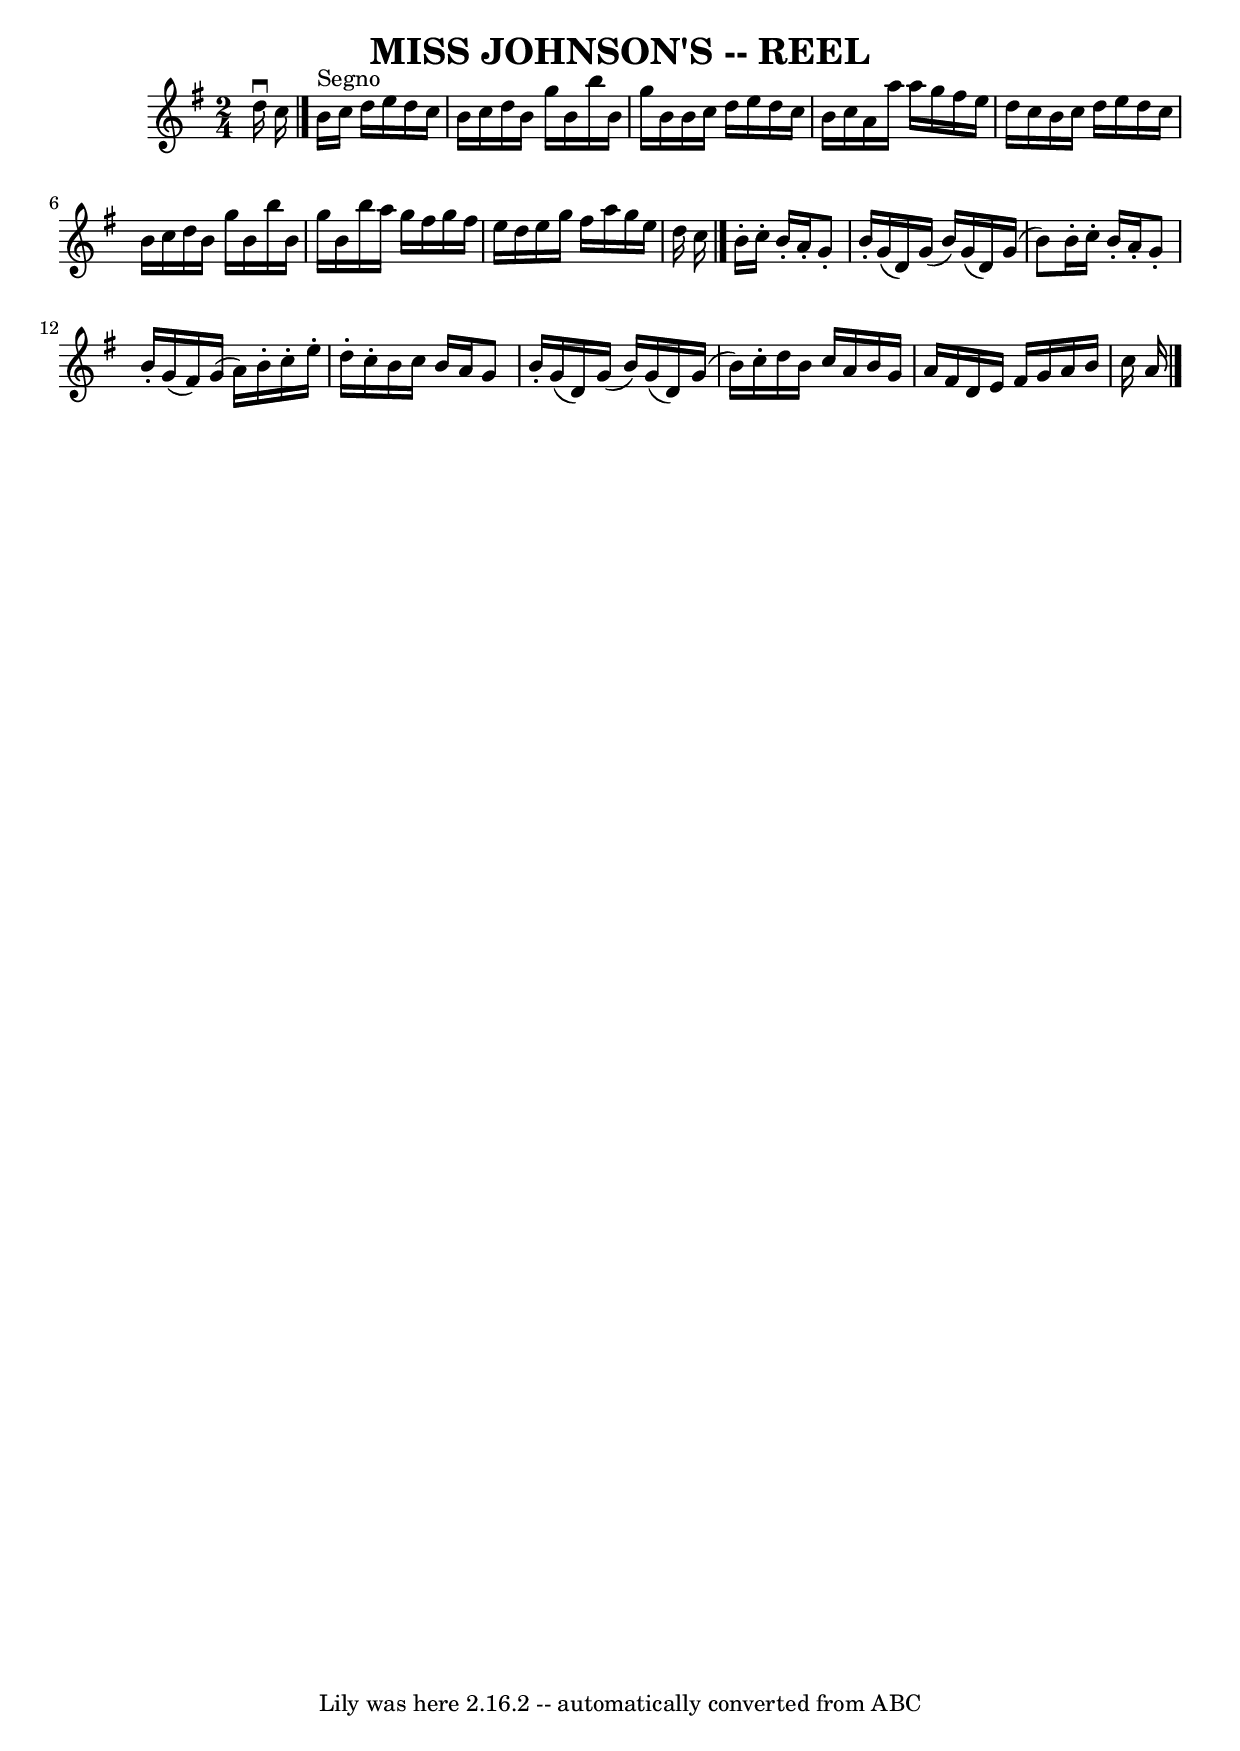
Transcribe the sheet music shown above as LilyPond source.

\version "2.16.2"
\include "Mammoth.ily"
\header {
  %% book = "Ryan's Mammoth Collection of Fiddle Tunes"
  crossRefNumber = "1"
  footnotes = ""
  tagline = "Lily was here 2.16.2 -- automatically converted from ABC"
  title = "MISS JOHNSON'S -- REEL"

}
voicedefault =  {


  \time 2/4 
  \key g \major
  d''16^\downbow c''16      \bar "|." b'16^"Segno" c''16 d''16 e''16 d''16 c''16 b'16 c''16    
  |
  d''16 b'16 g''16 b'16 b''16 b'16 g''16 b'16    
  |
  b'16 c''16 d''16 e''16 d''16 c''16 b'16 c''16   
  |
  a'16 a''16 a''16 g''16 fis''16 e''16 d''16    
  c''16        |
  b'16 c''16 d''16 e''16 d''16 c''16    
  b'16 c''16    |
  d''16 b'16 g''16 b'16 b''16 b'16    
  g''16 b'16    |
  b''16 a''16 g''16 fis''16 g''16    
  fis''16 e''16 d''16    |
  e''16 g''16 fis''16 a''16    
  g''16 e''16 d''16 c''16    \bar "|." b'16-. c''16-. b'16-.  
  a'16-. g'8-. b'16-. g'16 (|
  d'16) g'16 (b'16)  
  g'16 (d'16) g'16 (b'8)   |
  b'16-. c''16-. b'16-. 
  a'16-. g'8-. b'16-. g'16 (|
  fis'16) g'16 (a'16) b'16-. c''16-. e''16-. d''16-. c''16-.       |
  b'16  
  c''16 b'16 a'16 g'8 b'16-. g'16 (|
  d'16) g'16 
  (b'16) g'16 (d'16) g'16 (b'16) c''16-.   |
  
  d''16 b'16 c''16 a'16 b'16 g'16 a'16 fis'16    |
  
  d'16 e'16 fis'16 g'16 a'16 b'16 c''16 a'16      \bar "|."  
  

}

\score{
  <<

    \context Staff="default"
    {
      \voicedefault 
      
    }

  >>
  \layout {
    
  }
  \midi {
  }

}
